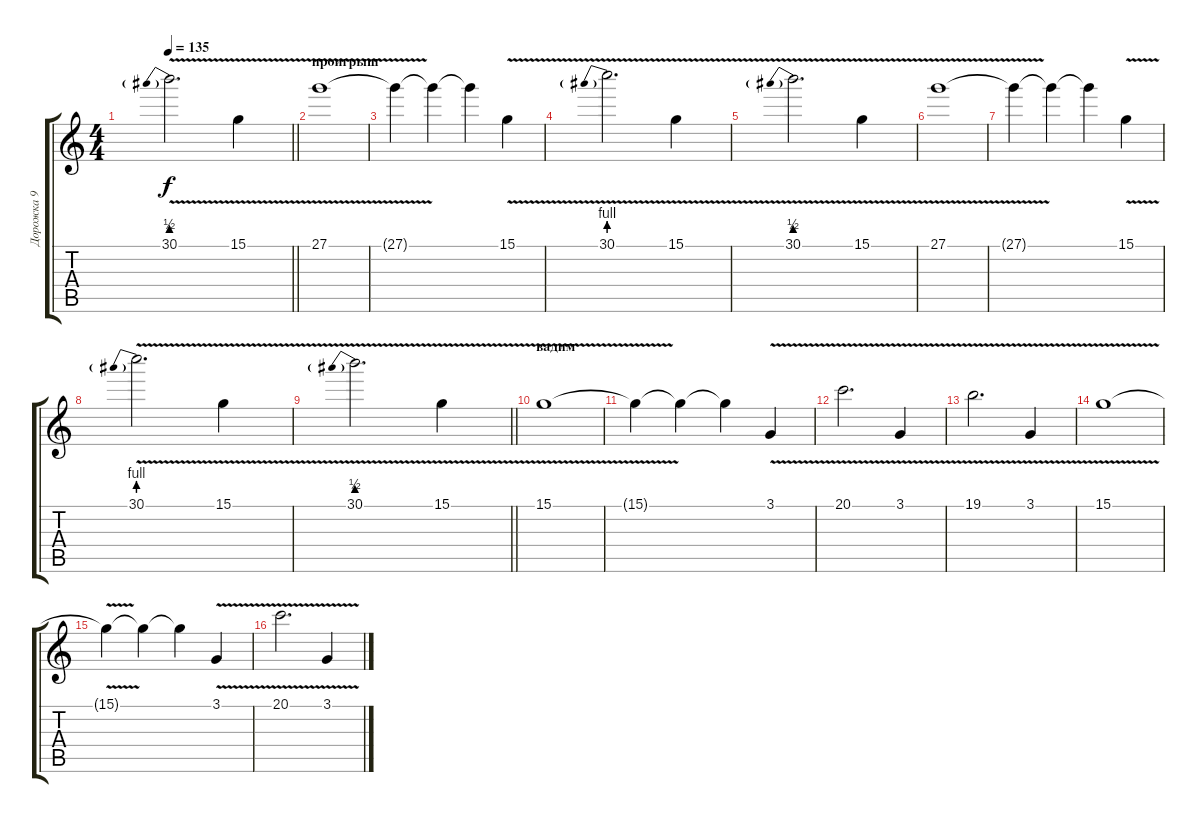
\track ("Дорожка 9" "Дорожка 9") {instrument lead1square}
\staff {score tabs}
\tuning (E4 B3 G3 D3 A2 E2) {hide}
\ts (4 4)
\tempo 135
\clef g2
\barLineRight lightlight
\ks c
30.1{be (prebend 0 2 60 2) v}.2{d dy f} 15.1{v}.4 |
\section ("" "проигрыш")
27.1{v}.1 |
27.1{t}.4 27.1{t}.4 27.1{t}.4 15.1{v}.4 |
30.1{be (prebend 0 4 60 4) v}.2{d} 15.1{v}.4 |
30.1{be (prebend 0 2 60 2) v}.2{d} 15.1{v}.4 |
27.1{v}.1 |
27.1{t}.4 27.1{t}.4 27.1{t}.4 15.1{v}.4 |
30.1{be (prebend 0 4 60 4) v}.2{d} 15.1{v}.4 |
\barLineRight lightlight
30.1{be (prebend 0 2 60 2) v}.2{d} 15.1{v}.4 |
\section ("" "вадим")
15.1{v}.1 |
15.1{t}.4 15.1{t}.4 15.1{t}.4 3.1{v}.4 |
20.1{v}.2{d} 3.1{v}.4 |
19.1{v}.2{d} 3.1{v}.4 |
15.1{v}.1 |
15.1{t}.4 15.1{t}.4 15.1{t}.4 3.1{v}.4 |
20.1{v}.2{d} 3.1{v}.4
